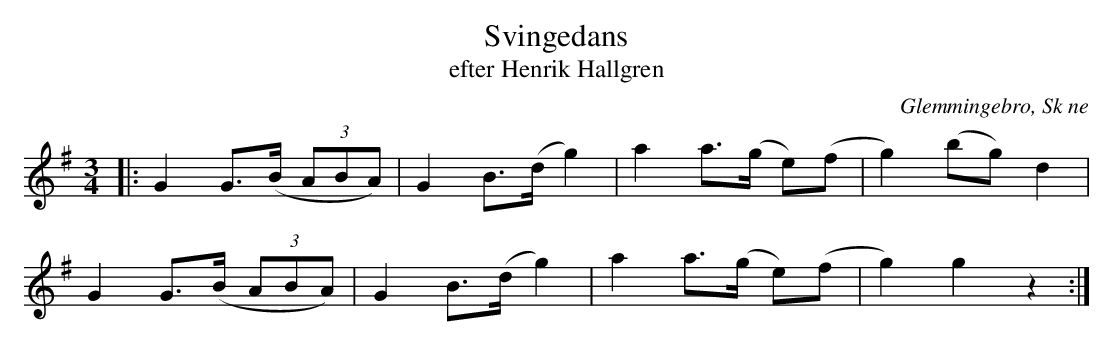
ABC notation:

X:1
T:Svingedans
T:efter Henrik Hallgren
O:Glemmingebro, Sk ne
M:3/4
L:1/8
K:G
|: G2 G>(B (3ABA) | G2 B>(d g2) | a2 a>(g e)(f | g2) (bg) d2 |
G2 G>(B (3ABA) | G2 B>(d g2) | a2 a>(g e)(f | g2) g2 z2 :|
